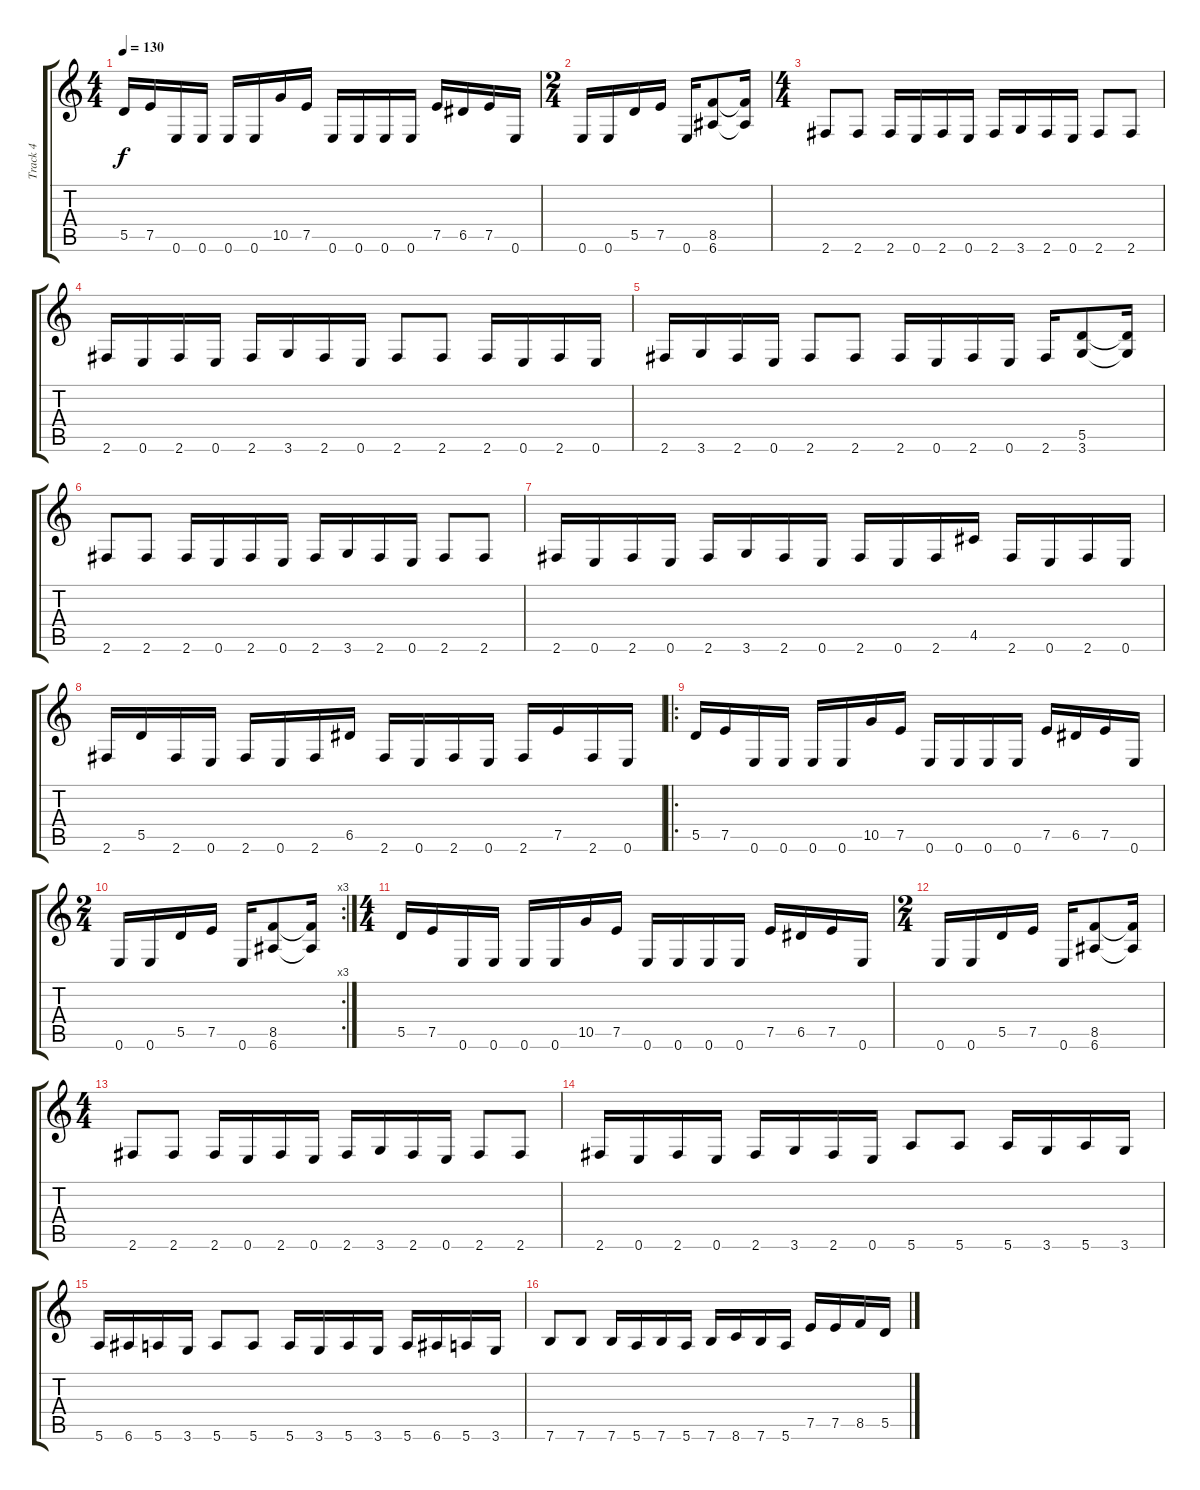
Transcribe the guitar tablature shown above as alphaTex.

\track ("Track 4" "Track 4") {instrument distortionguitar}
\staff {score tabs}
\tuning (E4 B3 G3 D3 A2 E2) {hide}
\ts (4 4)
\tempo 130
\clef g2
\ks c
5.5.16{dy f} 7.5.16 0.6.16 0.6.16 0.6.16 0.6.16 10.5.16 7.5.16 0.6.16 0.6.16 0.6.16 0.6.16 7.5.16 6.5.16 7.5.16 0.6.16 |
\ts (2 4)
0.6.16 0.6.16 5.5.16 7.5.16 0.6.16 (8.5 6.6).8 (8.5{t} 6.6{t}).16 |
\ts (4 4)
2.6.8 2.6.8 2.6.16 0.6.16 2.6.16 0.6.16 2.6.16 3.6.16 2.6.16 0.6.16 2.6.8 2.6.8 |
2.6.16 0.6.16 2.6.16 0.6.16 2.6.16 3.6.16 2.6.16 0.6.16 2.6.8 2.6.8 2.6.16 0.6.16 2.6.16 0.6.16 |
2.6.16 3.6.16 2.6.16 0.6.16 2.6.8 2.6.8 2.6.16 0.6.16 2.6.16 0.6.16 2.6.16 (5.5 3.6).8 (5.5{t} 3.6{t}).16 |
2.6.8 2.6.8 2.6.16 0.6.16 2.6.16 0.6.16 2.6.16 3.6.16 2.6.16 0.6.16 2.6.8 2.6.8 |
2.6.16 0.6.16 2.6.16 0.6.16 2.6.16 3.6.16 2.6.16 0.6.16 2.6.16 0.6.16 2.6.16 4.5.16 2.6.16 0.6.16 2.6.16 0.6.16 |
2.6.16 5.5.16 2.6.16 0.6.16 2.6.16 0.6.16 2.6.16 6.5.16 2.6.16 0.6.16 2.6.16 0.6.16 2.6.16 7.5.16 2.6.16 0.6.16 |
\ro
5.5.16 7.5.16 0.6.16 0.6.16 0.6.16 0.6.16 10.5.16 7.5.16 0.6.16 0.6.16 0.6.16 0.6.16 7.5.16 6.5.16 7.5.16 0.6.16 |
\rc 3
\ts (2 4)
0.6.16 0.6.16 5.5.16 7.5.16 0.6.16 (8.5 6.6).8 (8.5{t} 6.6{t}).16 |
\ts (4 4)
5.5.16 7.5.16 0.6.16 0.6.16 0.6.16 0.6.16 10.5.16 7.5.16 0.6.16 0.6.16 0.6.16 0.6.16 7.5.16 6.5.16 7.5.16 0.6.16 |
\ts (2 4)
0.6.16 0.6.16 5.5.16 7.5.16 0.6.16 (8.5 6.6).8 (8.5{t} 6.6{t}).16 |
\ts (4 4)
2.6.8 2.6.8 2.6.16 0.6.16 2.6.16 0.6.16 2.6.16 3.6.16 2.6.16 0.6.16 2.6.8 2.6.8 |
2.6.16 0.6.16 2.6.16 0.6.16 2.6.16 3.6.16 2.6.16 0.6.16 5.6.8 5.6.8 5.6.16 3.6.16 5.6.16 3.6.16 |
5.6.16 6.6.16 5.6.16 3.6.16 5.6.8 5.6.8 5.6.16 3.6.16 5.6.16 3.6.16 5.6.16 6.6.16 5.6.16 3.6.16 |
7.6.8 7.6.8 7.6.16 5.6.16 7.6.16 5.6.16 7.6.16 8.6.16 7.6.16 5.6.16 7.5.16 7.5.16 8.5.16 5.5.16
